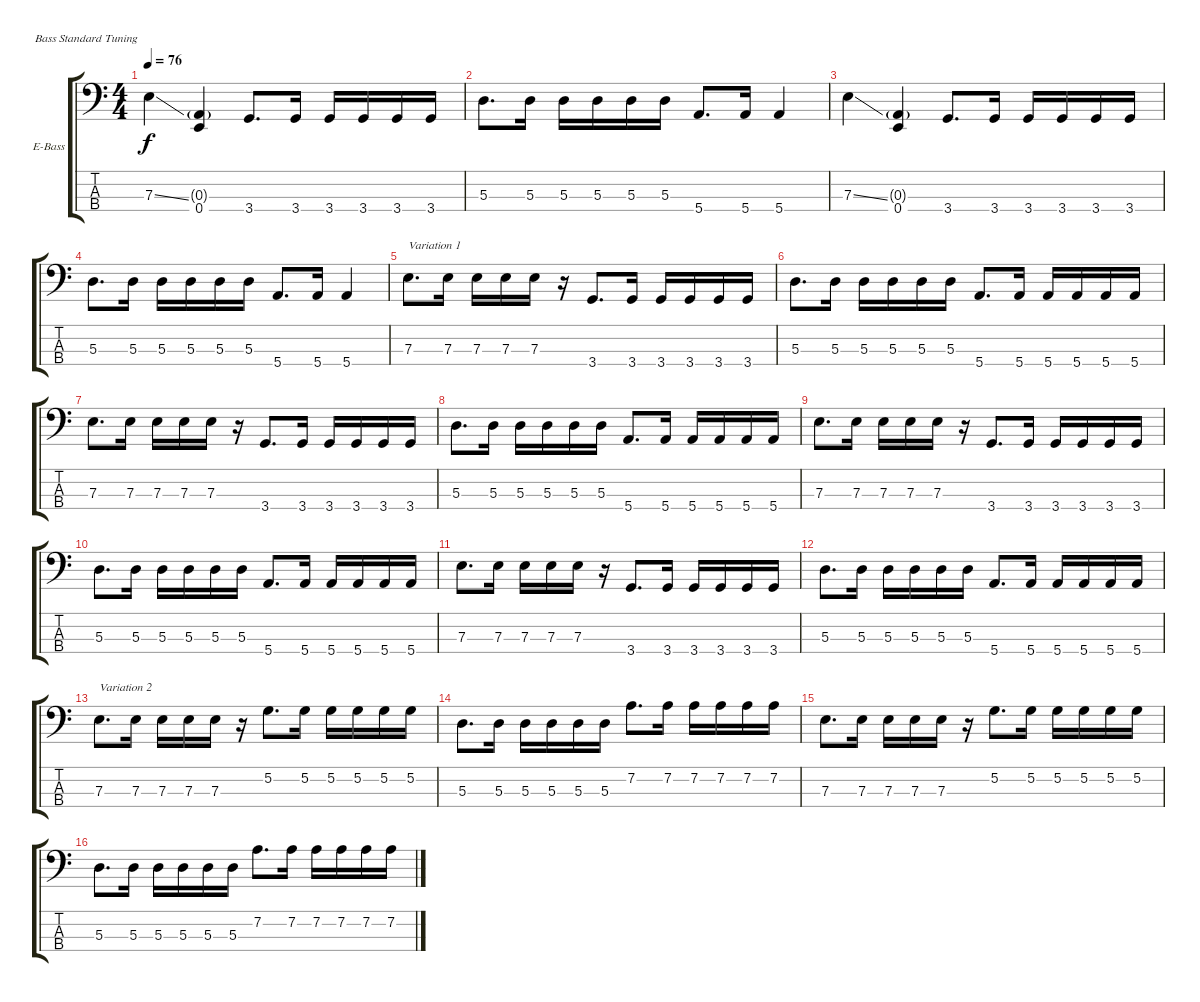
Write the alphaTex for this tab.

\bracketExtendMode groupsimilarinstruments
\firstSystemTrackNameOrientation horizontal
\otherSystemsTrackNameOrientation horizontal
\track ("Bass" "E-Bass") {instrument electricbassfinger}
\staff {score tabs}
\tuning (G2 D2 A1 E1)
\ts (4 4)
\tempo 76
\clef f4
\ks c
7.3{ss}.4{dy f} (0.3{g} 0.4).4 3.4.8{d} 3.4.16 3.4.16 3.4.16 3.4.16 3.4.16 |
5.3.8{d} 5.3.16 5.3.16 5.3.16 5.3.16 5.3.16 5.4.8{d} 5.4.16 5.4.4 |
7.3{ss}.4 (0.3{g} 0.4).4 3.4.8{d} 3.4.16 3.4.16 3.4.16 3.4.16 3.4.16 |
5.3.8{d} 5.3.16 5.3.16 5.3.16 5.3.16 5.3.16 5.4.8{d} 5.4.16 5.4.4 |
7.3.8{d txt "Variation 1"} 7.3.16 7.3.16 7.3.16 7.3.16 r.16 3.4.8{d} 3.4.16 3.4.16 3.4.16 3.4.16 3.4.16 |
5.3.8{d} 5.3.16 5.3.16 5.3.16 5.3.16 5.3.16 5.4.8{d} 5.4.16 5.4.16 5.4.16 5.4.16 5.4.16 |
7.3.8{d} 7.3.16 7.3.16 7.3.16 7.3.16 r.16 3.4.8{d} 3.4.16 3.4.16 3.4.16 3.4.16 3.4.16 |
5.3.8{d} 5.3.16 5.3.16 5.3.16 5.3.16 5.3.16 5.4.8{d} 5.4.16 5.4.16 5.4.16 5.4.16 5.4.16 |
7.3.8{d} 7.3.16 7.3.16 7.3.16 7.3.16 r.16 3.4.8{d} 3.4.16 3.4.16 3.4.16 3.4.16 3.4.16 |
5.3.8{d} 5.3.16 5.3.16 5.3.16 5.3.16 5.3.16 5.4.8{d} 5.4.16 5.4.16 5.4.16 5.4.16 5.4.16 |
7.3.8{d} 7.3.16 7.3.16 7.3.16 7.3.16 r.16 3.4.8{d} 3.4.16 3.4.16 3.4.16 3.4.16 3.4.16 |
5.3.8{d} 5.3.16 5.3.16 5.3.16 5.3.16 5.3.16 5.4.8{d} 5.4.16 5.4.16 5.4.16 5.4.16 5.4.16 |
7.3.8{d txt "Variation 2"} 7.3.16 7.3.16 7.3.16 7.3.16 r.16 5.2.8{d} 5.2.16 5.2.16 5.2.16 5.2.16 5.2.16 |
5.3.8{d} 5.3.16 5.3.16 5.3.16 5.3.16 5.3.16 7.2.8{d} 7.2.16 7.2.16 7.2.16 7.2.16 7.2.16 |
7.3.8{d} 7.3.16 7.3.16 7.3.16 7.3.16 r.16 5.2.8{d} 5.2.16 5.2.16 5.2.16 5.2.16 5.2.16 |
5.3.8{d} 5.3.16 5.3.16 5.3.16 5.3.16 5.3.16 7.2.8{d} 7.2.16 7.2.16 7.2.16 7.2.16 7.2.16
